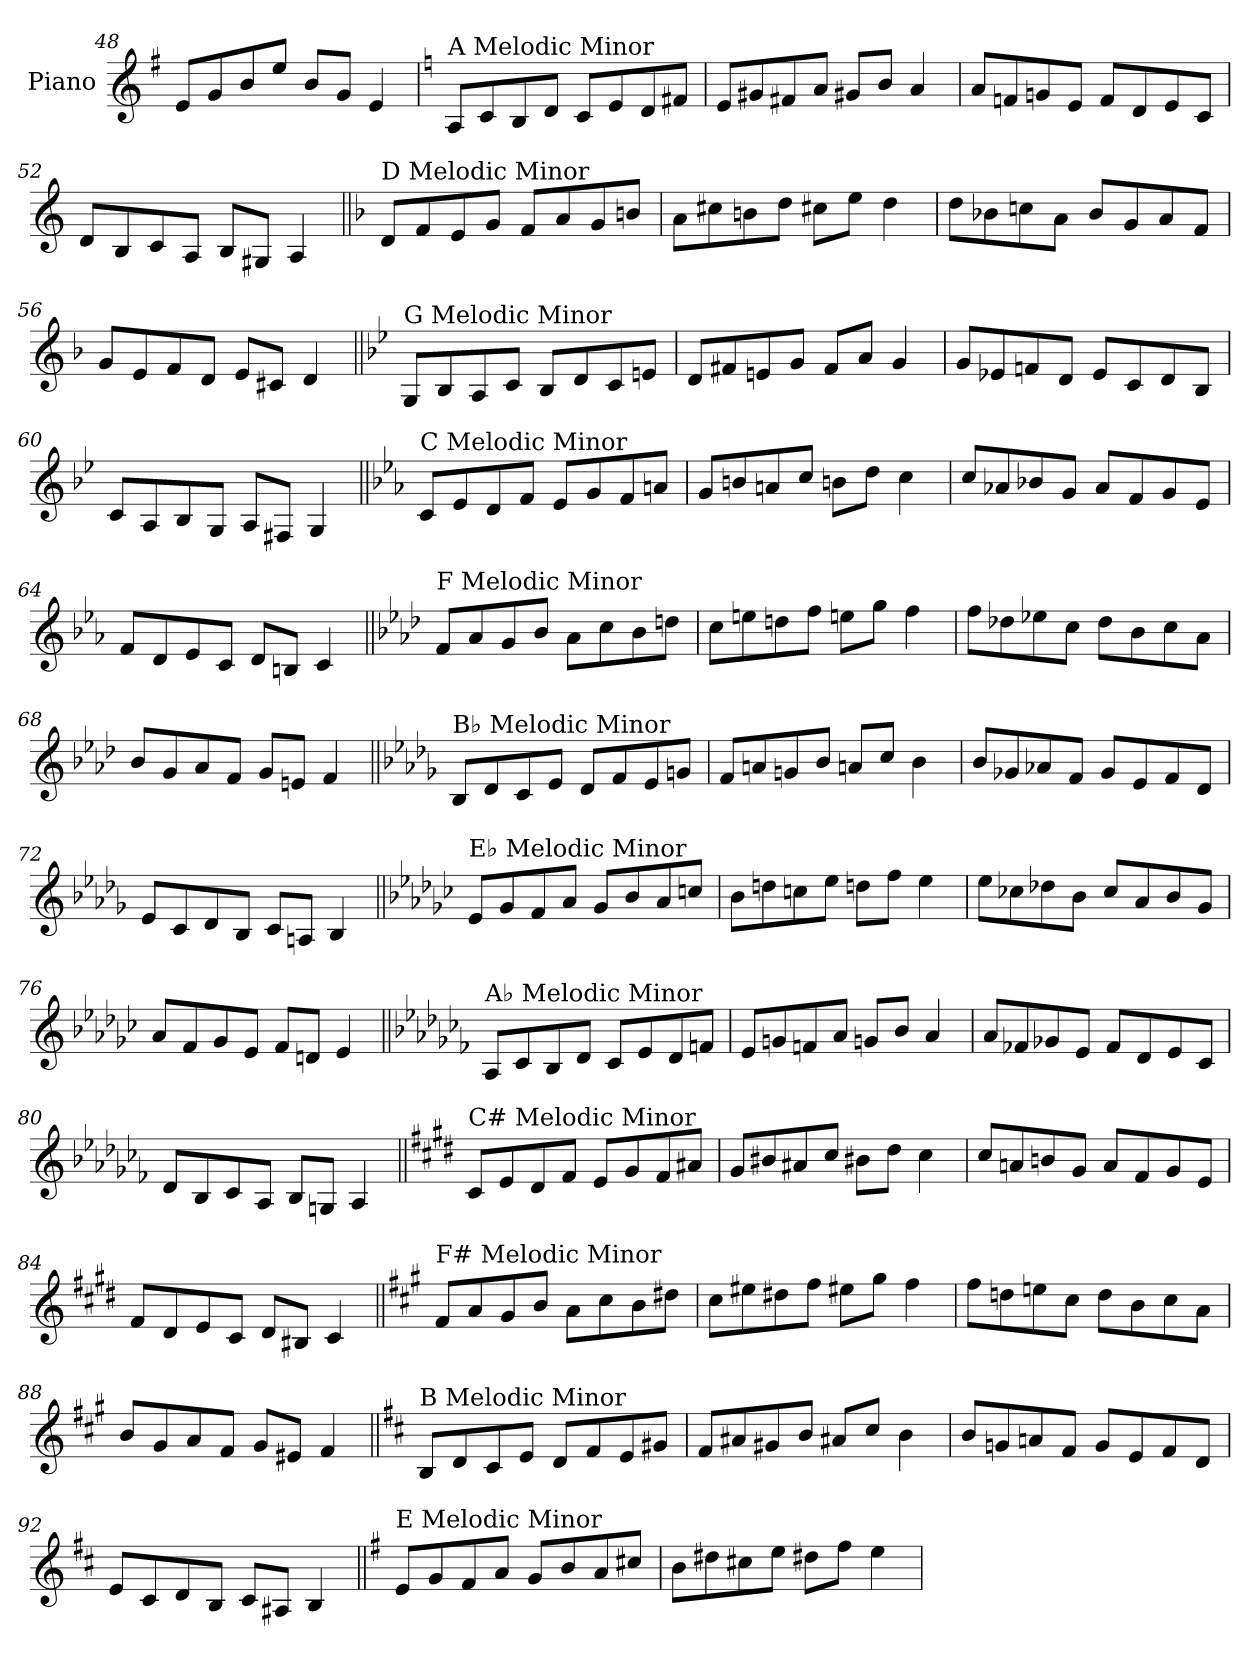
**kern
*part1
*staff1
*I"Piano
*I'Pno.
*clefG2
*k[f#]
=48
8e/L
8g/
8b/
8ee/J
8b/L
8g/J
4e/
!!LO:PB:g=z
=49
*k[]
!LO:TX:a:t=A Melodic Minor
8A/L
8c/
8B/
8d/J
8c/L
8e/
8d/
8f#X/J
=50
8e/L
8g#X/
8f#X/
8a/J
8g#X/L
8b/J
4a/
=51
8a/L
8fn/
8gn/
8e/J
8f/L
8d/
8e/
8c/J
=52
8d/L
8B/
8c/
8A/J
8B/L
8G#X/J
4A/
!!LO:LB:g=z
=53||
*k[b-]
!LO:TX:a:t=D Melodic Minor
8d/L
8f/
8e/
8g/J
8f/L
8a/
8g/
8bn/J
=54
8a\L
8cc#X\
8bn\
8dd\J
8cc#X\L
8ee\J
4dd\
=55
8dd\L
8b-X\
8ccn\
8a\J
8b-/L
8g/
8a/
8f/J
=56
8g/L
8e/
8f/
8d/J
8e/L
8c#X/J
4d/
!!LO:LB:g=z
=57||
*k[b-e-]
!LO:TX:a:t=G Melodic Minor
8G/L
8B-/
8A/
8c/J
8B-/L
8d/
8c/
8en/J
=58
8d/L
8f#X/
8en/
8g/J
8f#/L
8a/J
4g/
=59
8g/L
8e-X/
8fn/
8d/J
8e-/L
8c/
8d/
8B-/J
=60
8c/L
8A/
8B-/
8G/J
8A/L
8F#X/J
4G/
!!LO:LB:g=z
=61||
*k[b-e-a-]
!LO:TX:a:t=C Melodic Minor
8c/L
8e-/
8d/
8f/J
8e-/L
8g/
8f/
8an/J
=62
8g/L
8bn/
8an/
8cc/J
8bn\L
8dd\J
4cc\
=63
8cc/L
8a-X/
8b-X/
8g/J
8a-/L
8f/
8g/
8e-/J
=64
8f/L
8d/
8e-/
8c/J
8d/L
8Bn/J
4c/
!!LO:LB:g=z
=65||
*k[b-e-a-d-]
!LO:TX:a:t=F Melodic Minor
8f/L
8a-/
8g/
8b-/J
8a-\L
8cc\
8b-\
8ddn\J
=66
8cc\L
8een\
8ddn\
8ff\J
8een\L
8gg\J
4ff\
=67
8ff\L
8dd-X\
8ee-X\
8cc\J
8dd-\L
8b-\
8cc\
8a-\J
=68
8b-/L
8g/
8a-/
8f/J
8g/L
8en/J
4f/
!!LO:LB:g=z
=69||
*k[b-e-a-d-g-]
!LO:TX:a:t=B♭ Melodic Minor
8B-/L
8d-/
8c/
8e-/J
8d-/L
8f/
8e-/
8gn/J
=70
8f/L
8an/
8gn/
8b-/J
8an/L
8cc/J
4b-\
=71
8b-/L
8g-X/
8a-X/
8f/J
8g-/L
8e-/
8f/
8d-/J
=72
8e-/L
8c/
8d-/
8B-/J
8c/L
8An/J
4B-/
!!LO:LB:g=z
=73||
*k[b-e-a-d-g-c-]
!LO:TX:a:t=E♭ Melodic Minor
8e-/L
8g-/
8f/
8a-/J
8g-/L
8b-/
8a-/
8ccn/J
=74
8b-\L
8ddn\
8ccn\
8ee-\J
8ddn\L
8ff\J
4ee-\
=75
8ee-\L
8cc-X\
8dd-X\
8b-\J
8cc-/L
8a-/
8b-/
8g-/J
=76
8a-/L
8f/
8g-/
8e-/J
8f/L
8dn/J
4e-/
!!LO:LB:g=z
=77||
*k[b-e-a-d-g-c-f-]
!LO:TX:a:t=A♭ Melodic Minor
8A-/L
8c-/
8B-/
8d-/J
8c-/L
8e-/
8d-/
8fn/J
=78
8e-/L
8gn/
8fn/
8a-/J
8gn/L
8b-/J
4a-/
=79
8a-/L
8f-X/
8g-X/
8e-/J
8f-/L
8d-/
8e-/
8c-/J
=80
8d-/L
8B-/
8c-/
8A-/J
8B-/L
8Gn/J
4A-/
!!LO:LB:g=z
=81||
*k[f#c#g#d#]
!LO:TX:a:t=C# Melodic Minor
8c#/L
8e/
8d#/
8f#/J
8e/L
8g#/
8f#/
8a#X/J
=82
8g#/L
8b#X/
8a#X/
8cc#/J
8b#X\L
8dd#\J
4cc#\
=83
8cc#/L
8an/
8bn/
8g#/J
8a/L
8f#/
8g#/
8e/J
=84
8f#/L
8d#/
8e/
8c#/J
8d#/L
8B#X/J
4c#/
!!LO:LB:g=z
=85||
*k[f#c#g#]
!LO:TX:a:t=F# Melodic Minor
8f#/L
8a/
8g#/
8b/J
8a\L
8cc#\
8b\
8dd#X\J
=86
8cc#\L
8ee#X\
8dd#X\
8ff#\J
8ee#X\L
8gg#\J
4ff#\
=87
8ff#\L
8ddn\
8een\
8cc#\J
8dd\L
8b\
8cc#\
8a\J
=88
8b/L
8g#/
8a/
8f#/J
8g#/L
8e#X/J
4f#/
!!LO:LB:g=z
=89||
*k[f#c#]
!LO:TX:a:t=B Melodic Minor
8B/L
8d/
8c#/
8e/J
8d/L
8f#/
8e/
8g#X/J
=90
8f#/L
8a#X/
8g#X/
8b/J
8a#X/L
8cc#/J
4b\
=91
8b/L
8gn/
8an/
8f#/J
8g/L
8e/
8f#/
8d/J
=92
8e/L
8c#/
8d/
8B/J
8c#/L
8A#X/J
4B/
!!LO:LB:g=z
=93||
*k[f#]
!LO:TX:a:t=E Melodic Minor
8e/L
8g/
8f#/
8a/J
8g/L
8b/
8a/
8cc#X/J
=94
8b\L
8dd#X\
8cc#X\
8ee\J
8dd#X\L
8ff#\J
4ee\
=
*-
